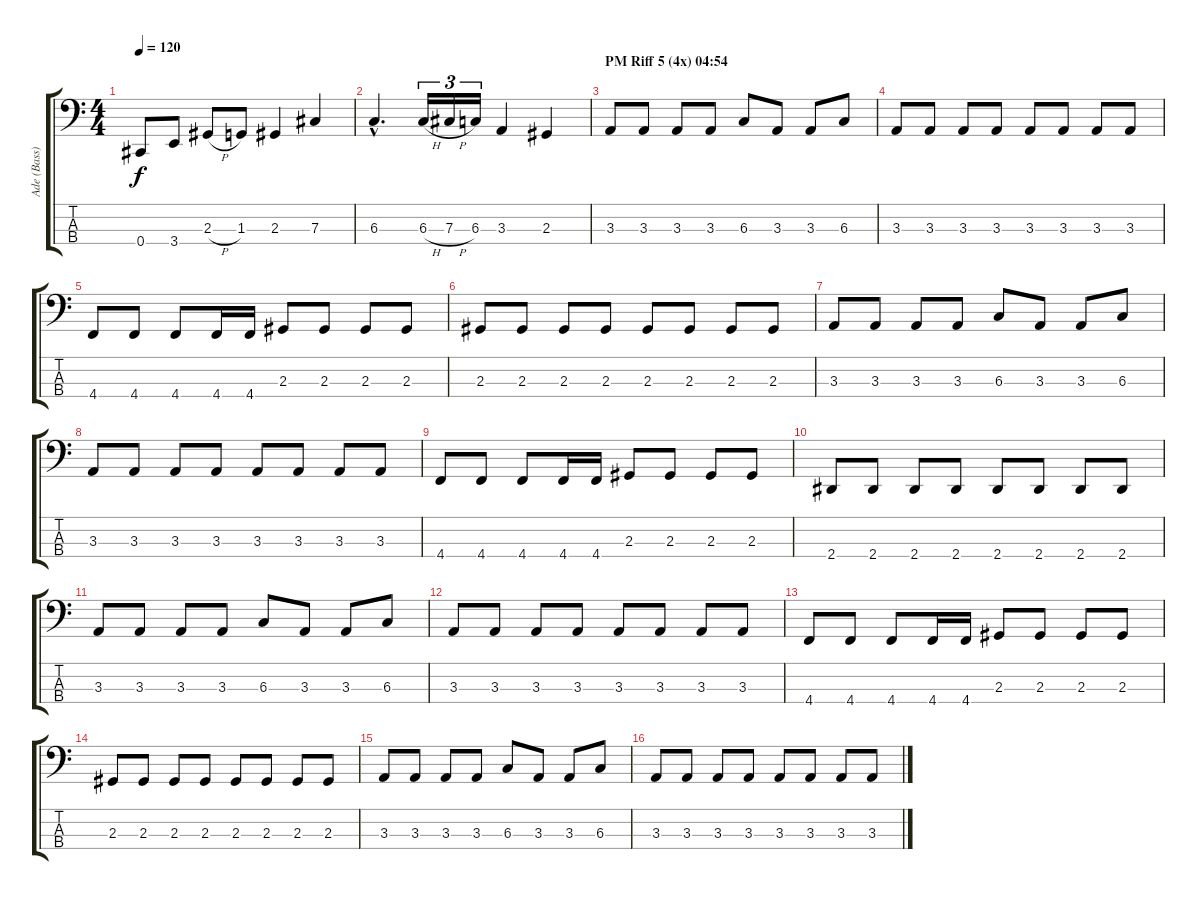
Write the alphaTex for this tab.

\track ("Ade (Bass)" "Ade (Bass)") {instrument electricbasspick}
\staff {score tabs}
\tuning (E2 B1 Gb1 Db1) {hide}
\ts (4 4)
\tempo 120
\clef f4
\ks c
0.4.8{dy f} 3.4.8 2.3{h}.8 1.3.8 2.3.4 7.3.4 |
6.3{hac}.4{d} 6.3{h}.16{tu (3 2)} 7.3{h}.16{tu (3 2)} 6.3.16{tu (3 2)} 3.3.4 2.3.4 |
\section ("" "PM Riff 5 (4x) 04:54")
3.3.8 3.3.8 3.3.8 3.3.8 6.3.8 3.3.8 3.3.8 6.3.8 |
3.3.8 3.3.8 3.3.8 3.3.8 3.3.8 3.3.8 3.3.8 3.3.8 |
4.4.8 4.4.8 4.4.8 4.4.16 4.4.16 2.3.8 2.3.8 2.3.8 2.3.8 |
2.3.8 2.3.8 2.3.8 2.3.8 2.3.8 2.3.8 2.3.8 2.3.8 |
3.3.8 3.3.8 3.3.8 3.3.8 6.3.8 3.3.8 3.3.8 6.3.8 |
3.3.8 3.3.8 3.3.8 3.3.8 3.3.8 3.3.8 3.3.8 3.3.8 |
4.4.8 4.4.8 4.4.8 4.4.16 4.4.16 2.3.8 2.3.8 2.3.8 2.3.8 |
2.4.8 2.4.8 2.4.8 2.4.8 2.4.8 2.4.8 2.4.8 2.4.8 |
3.3.8 3.3.8 3.3.8 3.3.8 6.3.8 3.3.8 3.3.8 6.3.8 |
3.3.8 3.3.8 3.3.8 3.3.8 3.3.8 3.3.8 3.3.8 3.3.8 |
4.4.8 4.4.8 4.4.8 4.4.16 4.4.16 2.3.8 2.3.8 2.3.8 2.3.8 |
2.3.8 2.3.8 2.3.8 2.3.8 2.3.8 2.3.8 2.3.8 2.3.8 |
3.3.8 3.3.8 3.3.8 3.3.8 6.3.8 3.3.8 3.3.8 6.3.8 |
3.3.8 3.3.8 3.3.8 3.3.8 3.3.8 3.3.8 3.3.8 3.3.8
